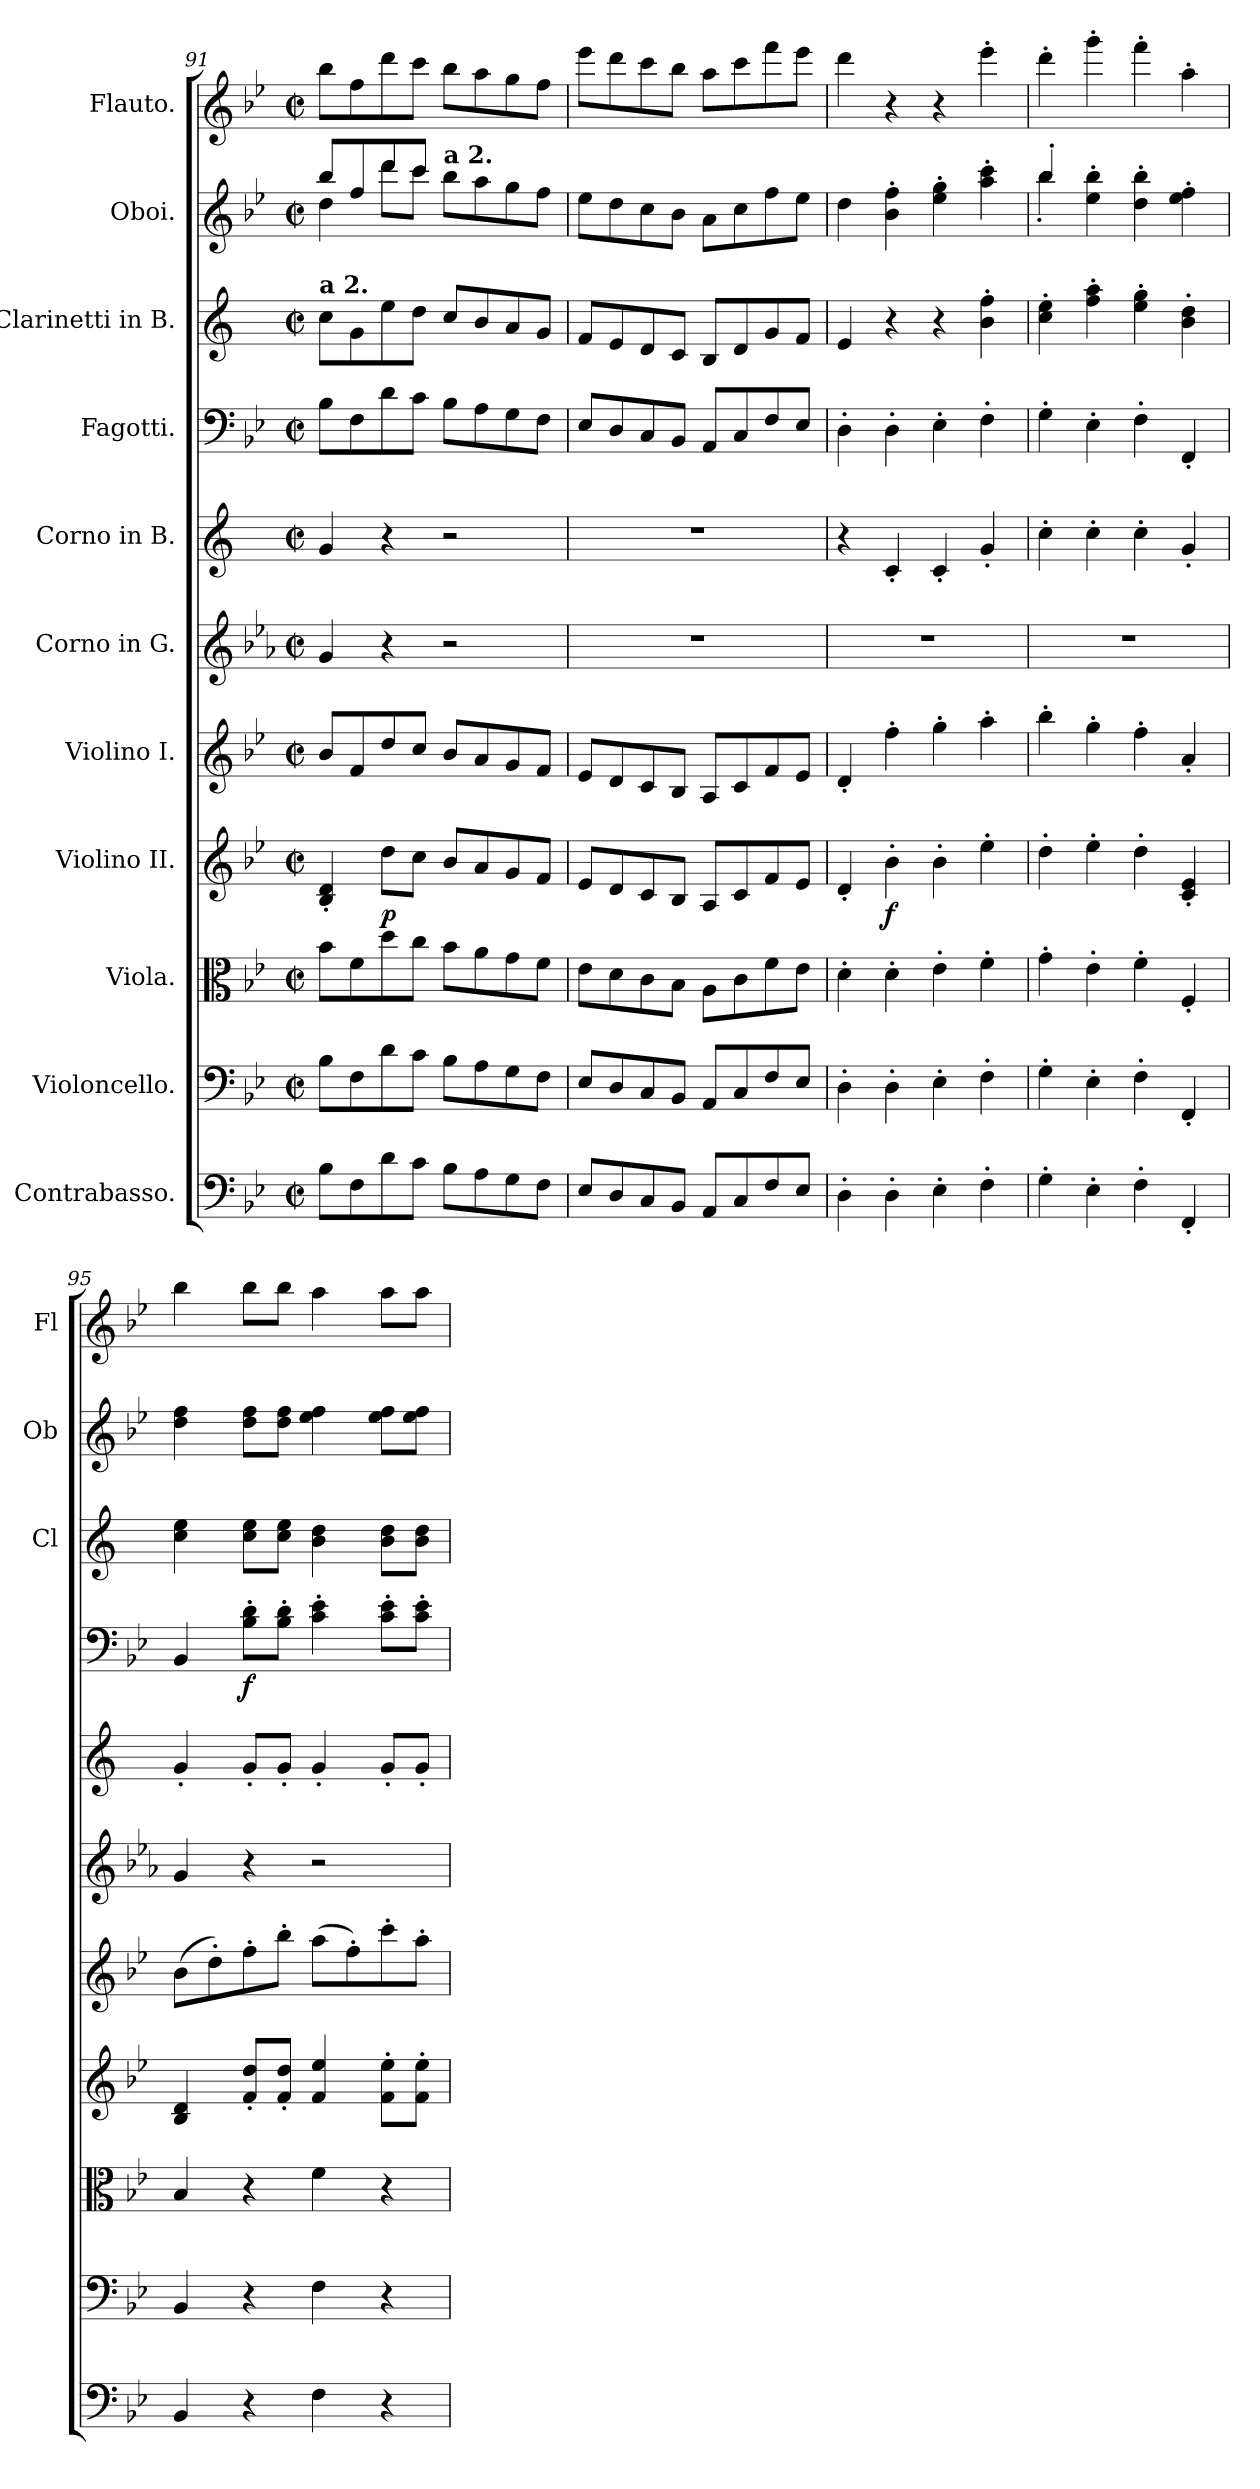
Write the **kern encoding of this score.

**kern	**kern	**kern	**kern	**dynam	**kern	**kern	**kern	**kern	**dynam	**kern	**kern	**kern
*part11	*part10	*part9	*part8	*part8	*part7	*part6	*part5	*part4	*part4	*part3	*part2	*part1
*staff11	*staff10	*staff9	*staff8	*staff8	*staff7	*staff6	*staff5	*staff4	*staff4	*staff3	*staff2	*staff1
*I"Contrabasso.	*I"Violoncello.	*I"Viola.	*I"Violino II.	*	*I"Violino I.	*I"Corno in G.	*I"Corno in B.	*I"Fagotti.	*	*I"Clarinetti in B.	*I"Oboi.	*I"Flauto.
*	*	*	*	*	*	*	*	*	*	*I'Cl	*I'Ob	*I'Fl
*clefF4	*clefF4	*clefC3	*clefG2	*	*clefG2	*clefG2	*clefG2	*clefF4	*	*clefG2	*clefG2	*clefG2
*ITrd7c12	*	*	*	*	*	*ITrd3c5	*ITrd1c2	*	*	*ITrd1c2	*	*
*k[b-e-]	*k[b-e-]	*k[b-e-]	*k[b-e-]	*	*k[b-e-]	*k[b-e-]	*k[b-e-]	*k[b-e-]	*	*k[b-e-]	*k[b-e-]	*k[b-e-]
*M2/2	*M2/2	*M2/2	*M2/2	*	*M2/2	*M2/2	*M2/2	*M2/2	*	*M2/2	*M2/2	*M2/2
*met(c|)	*met(c|)	*met(c|)	*met(c|)	*	*met(c|)	*met(c|)	*met(c|)	*met(c|)	*	*met(c|)	*met(c|)	*met(c|)
=91	=91	=91	=91	=91	=91	=91	=91	=91	=91	=91	=91	=91
*	*	*	*	*	*	*	*	*	*	*	*^	*
!	!	!	!	!	!	!	!	!	!	!LO:TX:a:B:t=a 2.	!	!	!
8BB-\L	8B-\L	8b-\L	4B-/' 4d/'	.	8b-/L	4d/	4f/	8B-\L	.	8b-\L	8bb-/L	4dd\	8bb-\L
8FF\	8F\	8f\	.	.	8f/	.	.	8F\	.	8f\	8ff/	.	8ff\
!	!	!	!	!LO:DY:b	!	!	!	!	!	!	!	!	!
8D\	8d\	8dd\	8dd\L	p	8dd/	4r	4r	8d\	.	8dd\	8ddd/	8ddd\L	8ddd\
8C\J	8c\J	8cc\J	8cc\J	.	8cc/J	.	.	8c\J	.	8cc\J	8ccc/J	8ccc\J	8ccc\J
!	!	!	!	!	!	!	!	!	!	!	!LO:TX:a:B:t=a 2.	!	!
8BB-\L	8B-\L	8b-\L	8b-/L	.	8b-/L	2r	2r	8B-\L	.	8b-/L	8bb-\L	2ryy	8bb-\L
8AA\	8A\	8a\	8a/	.	8a/	.	.	8A\	.	8a/	8aa\	.	8aa\
8GG\	8G\	8g\	8g/	.	8g/	.	.	8G\	.	8g/	8gg\	.	8gg\
8FF\J	8F\J	8f\J	8f/J	.	8f/J	.	.	8F\J	.	8f/J	8ff\J	.	8ff\J
*	*	*	*	*	*	*	*	*	*	*	*v	*v	*
=92	=92	=92	=92	=92	=92	=92	=92	=92	=92	=92	=92	=92
8EE-/L	8E-/L	8e-\L	8e-/L	.	8e-/L	1r	1r	8E-/L	.	8e-/L	8ee-\L	8eee-\L
8DD/	8D/	8d\	8d/	.	8d/	.	.	8D/	.	8d/	8dd\	8ddd\
8CC/	8C/	8c\	8c/	.	8c/	.	.	8C/	.	8c/	8cc\	8ccc\
8BBB-/J	8BB-/J	8B-\J	8B-/J	.	8B-/J	.	.	8BB-/J	.	8B-/J	8b-\J	8bb-\J
8AAA/L	8AA/L	8A\L	8A/L	.	8A/L	.	.	8AA/L	.	8A/L	8a\L	8aa\L
8CC/	8C/	8c\	8c/	.	8c/	.	.	8C/	.	8c/	8cc\	8ccc\
8FF/	8F/	8f\	8f/	.	8f/	.	.	8F/	.	8f/	8ff\	8fff\
8EE-/J	8E-/J	8e-\J	8e-/J	.	8e-/J	.	.	8E-/J	.	8e-/J	8ee-\J	8eee-\J
=93	=93	=93	=93	=93	=93	=93	=93	=93	=93	=93	=93	=93
4DD'\	4D'\	4d'\	4d'/	.	4d'/	1r	4r	4D'\	.	4d/	4dd\	4ddd\
!	!	!	!	!LO:DY:b	!	!	!	!	!	!	!	!
4DD'\	4D'\	4d'\	4b-'\	f	4ff'\	.	4B-'/	4D'\	.	4r	4b-\' 4ff\'	4r
4EE-'\	4E-'\	4e-'\	4b-'\	.	4gg'\	.	4B-'/	4E-'\	.	4r	4ee-\' 4gg\'	4r
4FF'\	4F'\	4f'\	4ee-'\	.	4aa'\	.	4f'/	4F'\	.	4a\' 4ee-\'	4aa\' 4ccc\'	4eee-'\
=94	=94	=94	=94	=94	=94	=94	=94	=94	=94	=94	=94	=94
*	*	*	*	*	*	*	*	*	*	*	*^	*
4GG'\	4G'\	4g'\	4dd'\	.	4bb-'\	1r	4b-'\	4G'\	.	4b-\' 4dd\'	4bb-'/	4bb-'\	4ddd'\
4EE-'\	4E-'\	4e-'\	4ee-'\	.	4gg'\	.	4b-'\	4E-'\	.	4ee-\' 4gg\'	4ee-\' 4bb-\'	2.ryy	4ggg'\
4FF'\	4F'\	4f'\	4dd'\	.	4ff'\	.	4b-'\	4F'\	.	4dd\' 4ff\'	4dd\' 4bb-\'	.	4fff'\
4FFF'/	4FF'/	4F'/	4c/' 4e-/'	.	4a'/	.	4f'/	4FF'/	.	4a\' 4cc\'	4ee-\' 4ff\'	.	4aa'\
*	*	*	*	*	*	*	*	*	*	*	*v	*v	*
!!LO:LB:g=z
=95	=95	=95	=95	=95	=95	=95	=95	=95	=95	=95	=95	=95
4BBB-/	4BB-/	4B-/	4B-/ 4d/	.	(>8b-\L	4d/	4f'/	4BB-/	.	4b-\ 4dd\	4dd\ 4ff\	4bb-\
.	.	.	.	.	8dd'\)	.	.	.	.	.	.	.
!	!	!	!	!	!	!	!	!	!LO:DY:b	!	!	!
4r	4r	4r	8f/' 8dd/'L	.	8ff'\	4r	8f'/L	8B-\' 8d\'L	f	8b-\ 8dd\L	8dd\ 8ff\L	8bb-\L
.	.	.	8f/' 8dd/'J	.	8bb-'\J	.	8f'/J	8B-\' 8d\'J	.	8b-\ 8dd\J	8dd\ 8ff\J	8bb-\J
4FF\	4F\	4f\	4f/ 4ee-/	.	(>8aa\L	2r	4f'/	4c\' 4e-\'	.	4a\ 4cc\	4ee-\ 4ff\	4aa\
.	.	.	.	.	8ff'\)	.	.	.	.	.	.	.
4r	4r	4r	8f\' 8ee-\'L	.	8ccc'\	.	8f'/L	8c\' 8e-\'L	.	8a\ 8cc\L	8ee-\ 8ff\L	8aa\L
.	.	.	8f\' 8ee-\'J	.	8aa'\J	.	8f'/J	8c\' 8e-\'J	.	8a\ 8cc\J	8ee-\ 8ff\J	8aa\J
=	=	=	=	=	=	=	=	=	=	=	=	=
*-	*-	*-	*-	*-	*-	*-	*-	*-	*-	*-	*-	*-
